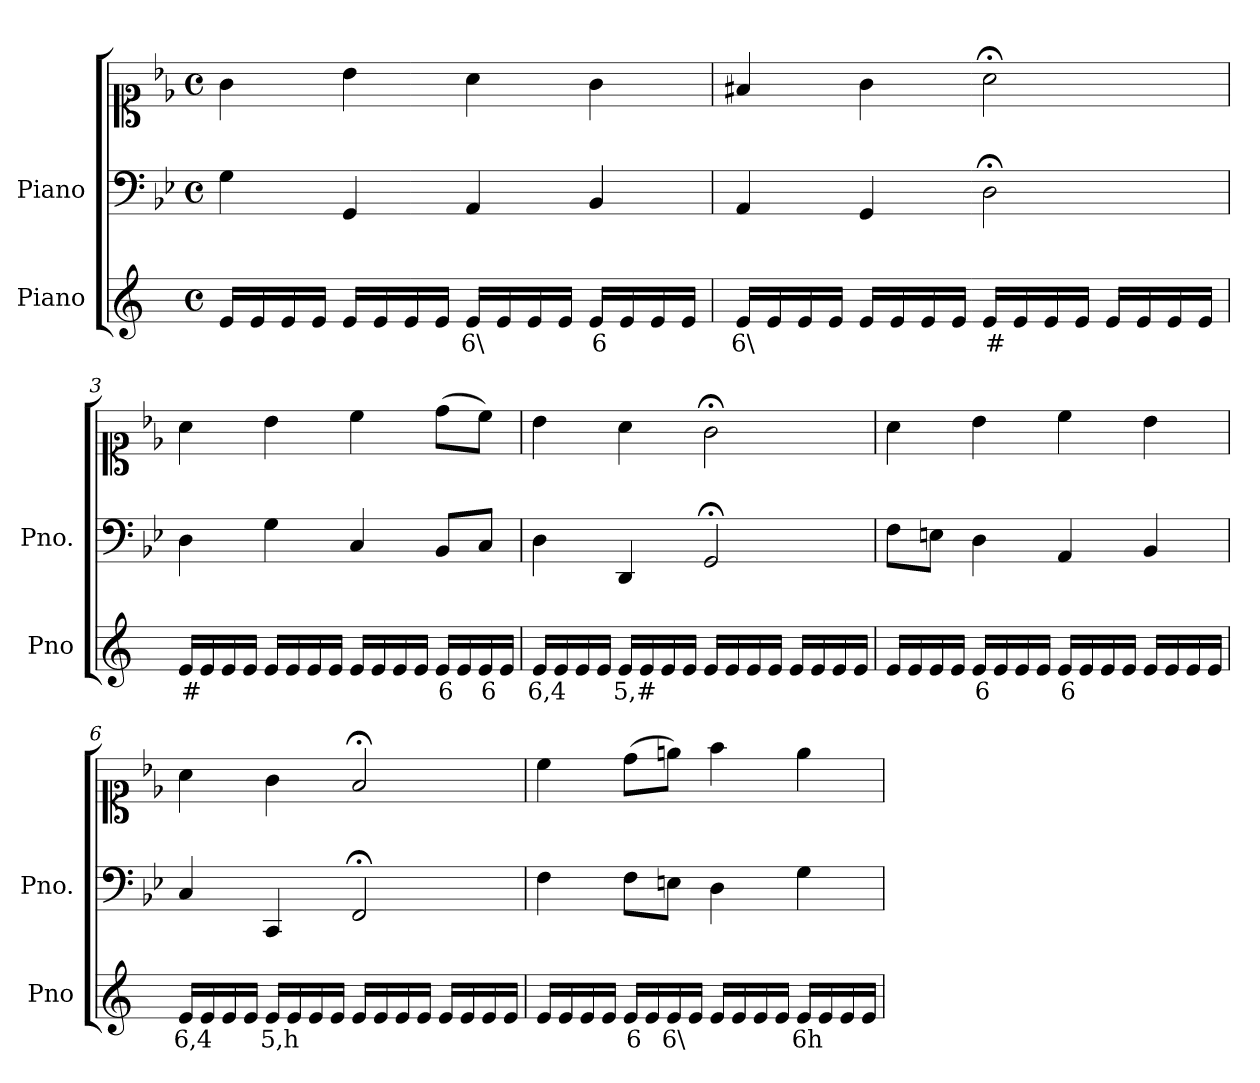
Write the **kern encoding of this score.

**kern	**text	**kern	**kern
*part2	*part2	*part1	*part1
*staff3	*staff3	*staff2	*staff1
*I"Piano	*	*I"Piano	*
*I'Pno	*	*I'Pno.	*
*clefG2	*	*clefF4	*clefC1
*k[]	*	*k[b-e-]	*k[b-e-]
*M4/4	*	*M4/4	*M4/4
*met(c)	*	*met(c)	*met(c)
=1	=1	=1	=1
16e/LL	.	4G\	4g\
16e/	.	.	.
16e/	.	.	.
16e/JJ	.	.	.
16e/LL	.	4GG/	4b-\
16e/	.	.	.
16e/	.	.	.
16e/JJ	.	.	.
!	!LO:LY:b	!	!
16e/LL	6\	4AA/	4a\
16e/	.	.	.
16e/	.	.	.
16e/JJ	.	.	.
!	!LO:LY:b	!	!
16e/LL	6	4BB-/	4g\
16e/	.	.	.
16e/	.	.	.
16e/JJ	.	.	.
=2	=2	=2	=2
!	!LO:LY:b	!	!
16e/LL	6\	4AA/	4f#X/
16e/	.	.	.
16e/	.	.	.
16e/JJ	.	.	.
16e/LL	.	4GG/	4g\
16e/	.	.	.
16e/	.	.	.
16e/JJ	.	.	.
!	!LO:LY:b	!	!
16e/LL	#	2D;<\	2a;<\
16e/	.	.	.
16e/	.	.	.
16e/JJ	.	.	.
16e/LL	.	.	.
16e/	.	.	.
16e/	.	.	.
16e/JJ	.	.	.
=3	=3	=3	=3
!	!LO:LY:b	!	!
16e/LL	#	4D\	4a\
16e/	.	.	.
16e/	.	.	.
16e/JJ	.	.	.
16e/LL	.	4G\	4b-\
16e/	.	.	.
16e/	.	.	.
16e/JJ	.	.	.
16e/LL	.	4C/	4cc\
16e/	.	.	.
16e/	.	.	.
16e/JJ	.	.	.
!	!LO:LY:b	!	!
16e/LL	6	8BB-/L	(>8dd\L
16e/	.	.	.
!	!LO:LY:b	!	!
16e/	6	8C/J	8cc\J)
16e/JJ	.	.	.
=4	=4	=4	=4
!	!LO:LY:b	!	!
16e/LL	6,4	4D\	4b-\
16e/	.	.	.
16e/	.	.	.
16e/JJ	.	.	.
!	!LO:LY:b	!	!
16e/LL	5,#	4DD/	4a\
16e/	.	.	.
16e/	.	.	.
16e/JJ	.	.	.
16e/LL	.	2GG;</	2g;<\
16e/	.	.	.
16e/	.	.	.
16e/JJ	.	.	.
16e/LL	.	.	.
16e/	.	.	.
16e/	.	.	.
16e/JJ	.	.	.
=5	=5	=5	=5
16e/LL	.	8F\L	4a\
16e/	.	.	.
!	!LO:LY:b	!	!
16e/	_	8En\J	.
16e/JJ	.	.	.
!	!LO:LY:b	!	!
16e/LL	6	4D\	4b-\
16e/	.	.	.
16e/	.	.	.
16e/JJ	.	.	.
!	!LO:LY:b	!	!
16e/LL	6	4AA/	4cc\
16e/	.	.	.
16e/	.	.	.
16e/JJ	.	.	.
16e/LL	.	4BB-/	4b-\
16e/	.	.	.
16e/	.	.	.
16e/JJ	.	.	.
=6	=6	=6	=6
!	!LO:LY:b	!	!
16e/LL	6,4	4C/	4a\
16e/	.	.	.
16e/	.	.	.
16e/JJ	.	.	.
!	!LO:LY:b	!	!
16e/LL	5,h	4CC/	4g\
16e/	.	.	.
16e/	.	.	.
16e/JJ	.	.	.
16e/LL	.	2FF;</	2f;</
16e/	.	.	.
16e/	.	.	.
16e/JJ	.	.	.
16e/LL	.	.	.
16e/	.	.	.
16e/	.	.	.
16e/JJ	.	.	.
=7	=7	=7	=7
16e/LL	.	4F\	4cc\
16e/	.	.	.
16e/	.	.	.
16e/JJ	.	.	.
!	!LO:LY:b	!	!
16e/LL	6	8F\L	(>8dd\L
16e/	.	.	.
!	!LO:LY:b	!	!
16e/	6\	8En\J	8een\J)
16e/JJ	.	.	.
16e/LL	.	4D\	4ff\
16e/	.	.	.
16e/	.	.	.
16e/JJ	.	.	.
!	!LO:LY:b	!	!
16e/LL	6h	4G\	4ee\
16e/	.	.	.
16e/	.	.	.
16e/JJ	.	.	.
=	=	=	=
*-	*-	*-	*-
